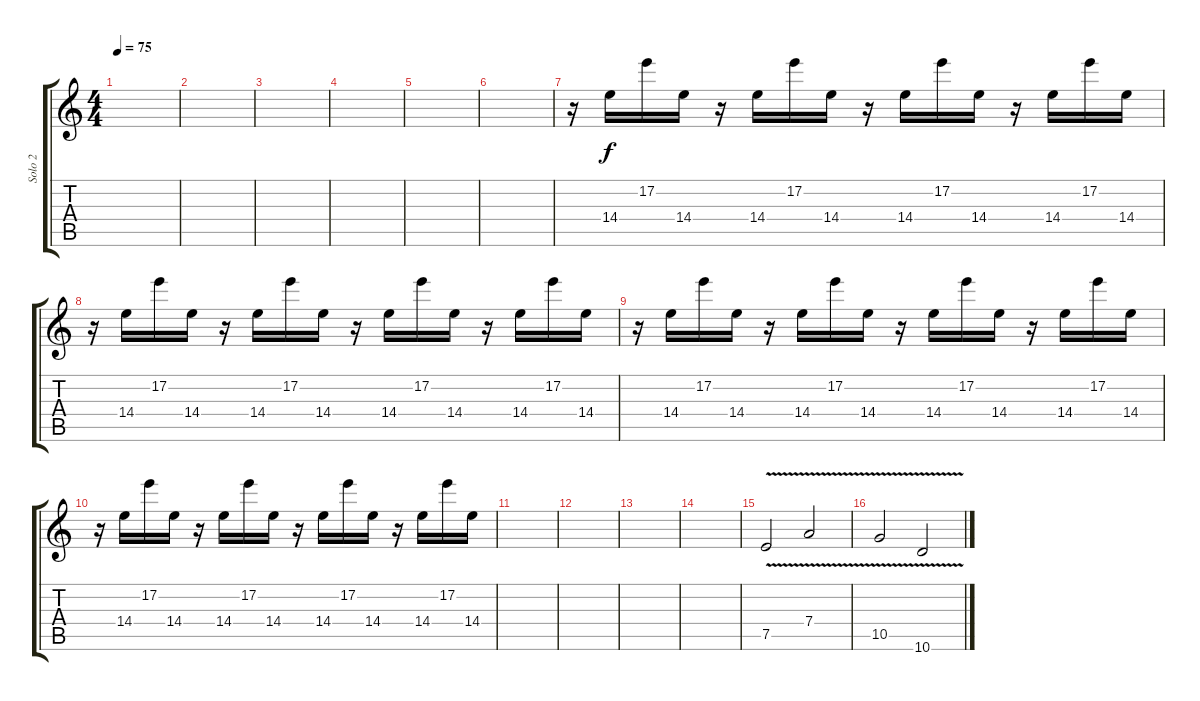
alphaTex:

\track ("Solo 2" "Solo 2") {instrument distortionguitar}
\staff {score tabs}
\tuning (E4 B3 G3 D3 A2 E2) {hide}
\ts (4 4)
\tempo 75
\clef g2
\ks c
|
|
|
|
|
|
r.16 14.4.16 17.2.16 14.4.16 r.16 14.4.16 17.2.16 14.4.16 r.16 14.4.16 17.2.16 14.4.16 r.16 14.4.16 17.2.16 14.4.16 |
r.16 14.4.16 17.2.16 14.4.16 r.16 14.4.16 17.2.16 14.4.16 r.16 14.4.16 17.2.16 14.4.16 r.16 14.4.16 17.2.16 14.4.16 |
r.16 14.4.16 17.2.16 14.4.16 r.16 14.4.16 17.2.16 14.4.16 r.16 14.4.16 17.2.16 14.4.16 r.16 14.4.16 17.2.16 14.4.16 |
r.16 14.4.16 17.2.16 14.4.16 r.16 14.4.16 17.2.16 14.4.16 r.16 14.4.16 17.2.16 14.4.16 r.16 14.4.16 17.2.16 14.4.16 |
|
|
|
|
7.5{v}.2 7.4{v}.2 |
10.5{v}.2 10.6{v}.2
